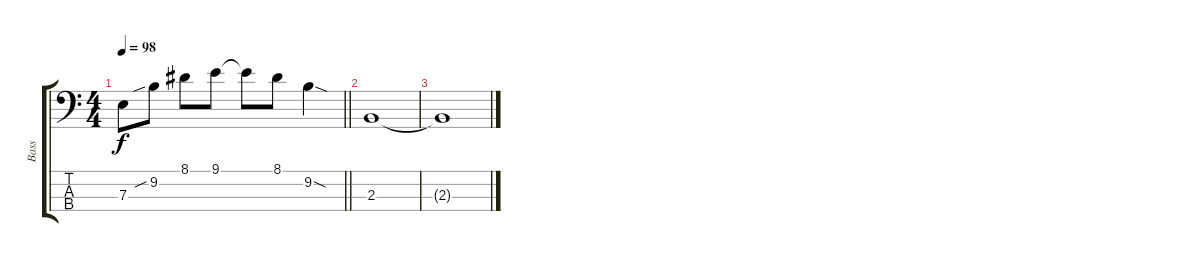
\track ("Bass" "Bass") {instrument electricbassfinger}
\staff {score tabs}
\tuning (G2 D2 A1 E1) {hide}
\ts (4 4)
\tempo 98
\clef f4
\barLineRight lightlight
\ks c
7.3.8{dy f} 9.2{sib}.8 8.1.8 9.1.8 9.1{t}.8 8.1.8 9.2{sod}.4 |
2.3.1 |
2.3{t}.1
